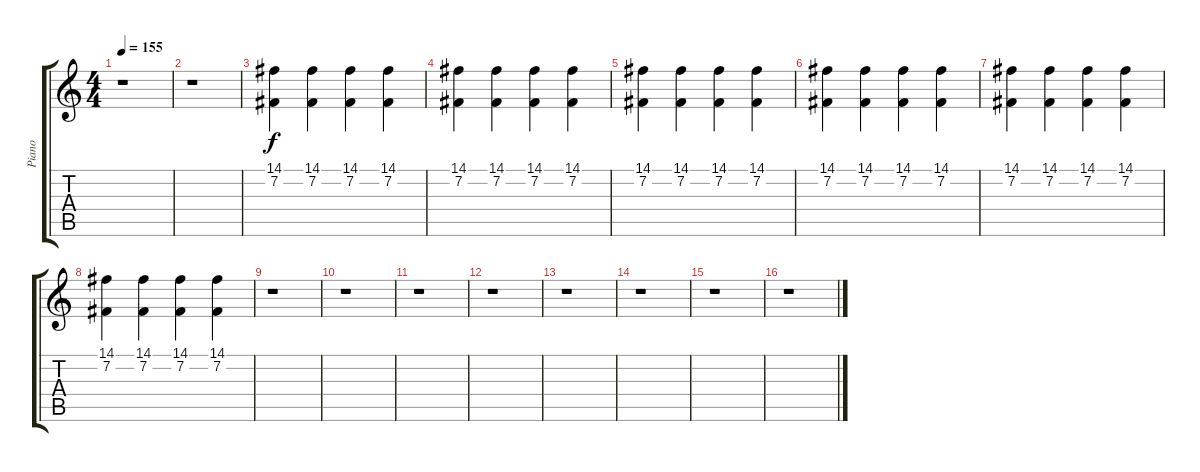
\track ("Piano" "Piano") {instrument brightacousticpiano}
\staff {score tabs}
\tuning (E4 B3 G3 D3 A2 E2) {hide}
\ts (4 4)
\tempo 155
\clef g2
\ks c
r.1{dy f} |
r.1 |
(14.1 7.2).4 (14.1 7.2).4 (14.1 7.2).4 (14.1 7.2).4 |
(14.1 7.2).4 (14.1 7.2).4 (14.1 7.2).4 (14.1 7.2).4 |
(14.1 7.2).4 (14.1 7.2).4 (14.1 7.2).4 (14.1 7.2).4 |
(14.1 7.2).4 (14.1 7.2).4 (14.1 7.2).4 (14.1 7.2).4 |
(14.1 7.2).4 (14.1 7.2).4 (14.1 7.2).4 (14.1 7.2).4 |
(14.1 7.2).4 (14.1 7.2).4 (14.1 7.2).4 (14.1 7.2).4 |
r.1 |
r.1 |
r.1 |
r.1 |
r.1 |
r.1 |
r.1 |
r.1
